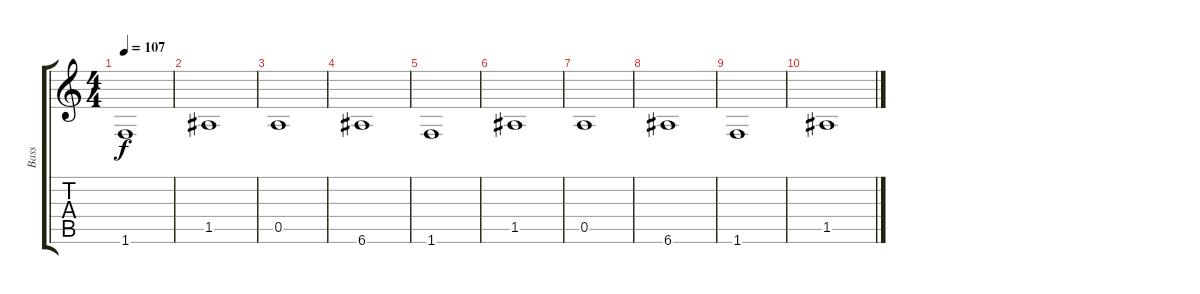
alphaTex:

\track ("Bass" "Bass") {instrument acousticbass}
\staff {score tabs}
\tuning (E4 B3 G3 D3 A2 E2) {hide}
\ts (4 4)
\tempo 107
\clef g2
\ks c
1.6.1{dy f} |
1.5.1 |
0.5.1 |
6.6.1 |
1.6.1 |
1.5.1 |
0.5.1 |
6.6.1 |
1.6.1 |
1.5.1
